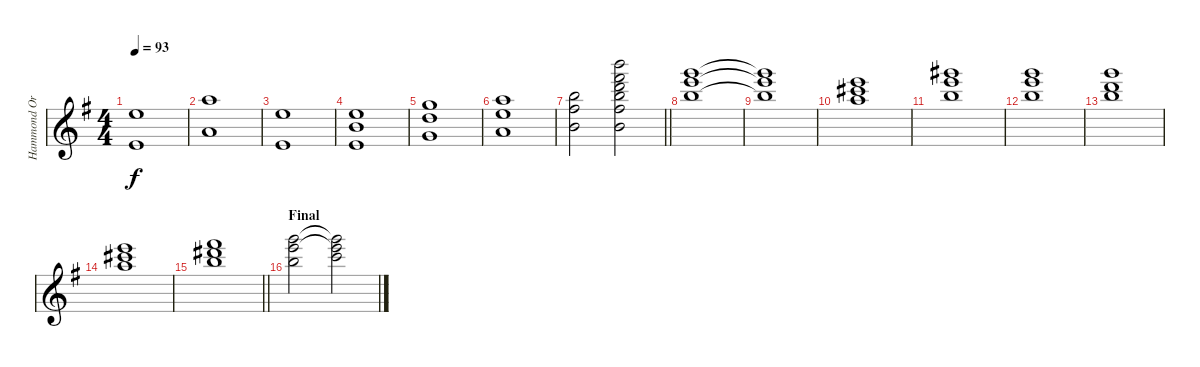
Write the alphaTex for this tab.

\track ("Hammond Organ - Arjen Lucassen" "Hammond Or") {instrument rockorgan}
\staff {score}
\tuning (E5 B4 G4 D4 A3 E3) {hide}
\ts (4 4)
\tempo 93
\clef g2
\ks eminor
(0.1{t} 2.4{t}).1{dy f} |
(5.1 2.3).1 |
(0.1 2.4).1 |
(0.1 0.2 2.4).1 |
(3.1 3.2 0.3).1 |
(5.1 5.2 2.3).1 |
\barLineRight lightlight
(7.1 0.2 11.3).2 (19.1 12.2 19.3 28.4 21.5 19.6).2 |
(7.1 17.2 24.3).1 |
(7.1{t} 17.2{t} 24.3{t}).1 |
(5.1 14.2 21.3).1 |
(7.1 17.2 25.3).1 |
(7.1 17.2 24.3).1 |
(7.1 15.2 24.3).1 |
(5.1 14.2 21.3).1 |
\barLineRight lightlight
(7.1 16.2 23.3).1 |
\section ("" "Final")
(7.1 17.2 24.3).2{instrument rockorgan} (8.1 17.2{t} 24.3{t}).2
